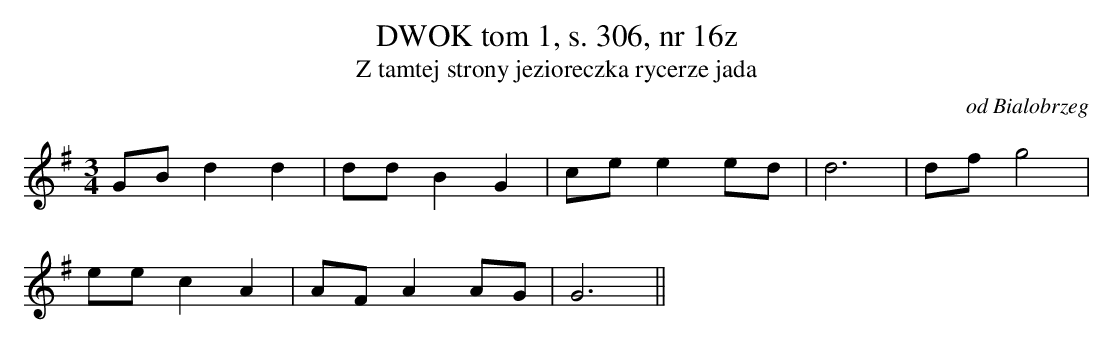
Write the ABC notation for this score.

X:1
T:DWOK tom 1, s. 306, nr 16z
T:Z tamtej strony jezioreczka rycerze jada
O:od Bialobrzeg
M:3/4
L:1/8
K:G
GBd2d2 | ddB2G2 | cee2ed | d6 |dfg4 |
 eec2A2 | AFA2AG | G6||
